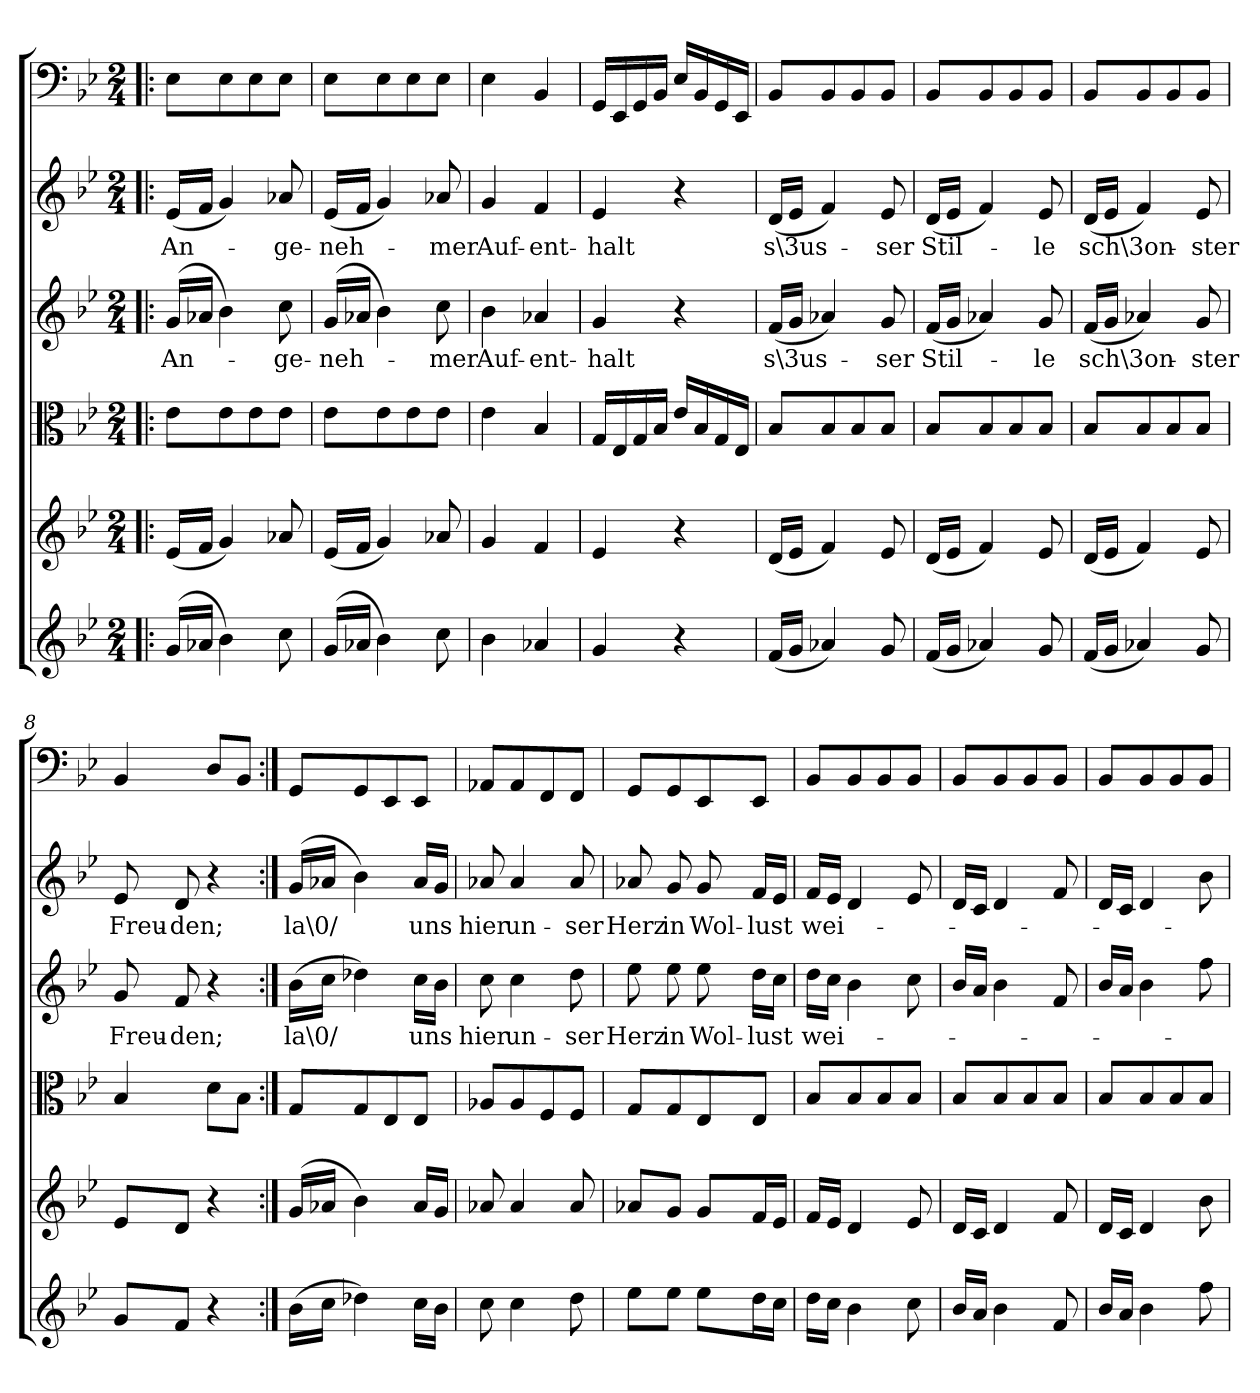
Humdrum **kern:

**kern	**kern	**kern	**kern	**text	**kern	**text	**kern
*part6	*part5	*part4	*part3	*part3	*part2	*part2	*part1
*staff6	*staff5	*staff4	*staff3	*staff3	*staff2	*staff2	*staff1
*clefG2	*clefG2	*clefC3	*clefG2	*	*clefG2	*	*clefF4
*k[b-e-]	*k[b-e-]	*k[b-e-]	*k[b-e-]	*	*k[b-e-]	*	*k[b-e-]
*B-:	*B-:	*B-:	*B-:	*	*B-:	*	*B-:
*M2/4	*M2/4	*M2/4	*M2/4	*	*M2/4	*	*M2/4
=1!|:	=1!|:	=1!|:	=1!|:	=1!|:	=1!|:	=1!|:	=1!|:
(16g/LL	(16e-/LL	8e-\L	(16g/LL	An-	(16e-/LL	An-	8E-\L
16a-X/JJ	16f/JJ	.	16a-X/JJ	.	16f/JJ	.	.
4b-\)	4g/)	8e-\	4b-\)	.	4g/)	.	8E-\
.	.	8e-\	.	.	.	.	8E-\
8cc\	8a-X/	8e-\J	8cc\	-ge-	8a-X/	-ge-	8E-\J
=2	=2	=2	=2	=2	=2	=2	=2
(16g/LL	(16e-/LL	8e-\L	(16g/LL	-neh-	(16e-/LL	-neh-	8E-\L
16a-X/JJ	16f/JJ	.	16a-X/JJ	.	16f/JJ	.	.
4b-\)	4g/)	8e-\	4b-\)	.	4g/)	.	8E-\
.	.	8e-\	.	.	.	.	8E-\
8cc\	8a-X/	8e-\J	8cc\	-mer	8a-X/	-mer	8E-\J
=3	=3	=3	=3	=3	=3	=3	=3
4b-\	4g/	4e-\	4b-\	Auf-	4g/	Auf-	4E-\
4a-X/	4f/	4B-/	4a-X/	-ent-	4f/	-ent-	4BB-/
=4	=4	=4	=4	=4	=4	=4	=4
4g/	4e-/	16G/LL	4g/	-halt	4e-/	-halt	16GG/LL
.	.	16E-/	.	.	.	.	16EE-/
.	.	16G/	.	.	.	.	16GG/
.	.	16B-/JJ	.	.	.	.	16BB-/JJ
4r	4r	16e-/LL	4r	.	4r	.	16E-/LL
.	.	16B-/	.	.	.	.	16BB-/
.	.	16G/	.	.	.	.	16GG/
.	.	16E-/JJ	.	.	.	.	16EE-/JJ
=5	=5	=5	=5	=5	=5	=5	=5
(16f/LL	(16d/LL	8B-/L	(16f/LL	s\3us-	(16d/LL	s\3us-	8BB-/L
16g/JJ	16e-/JJ	.	16g/JJ	.	16e-/JJ	.	.
4a-X/)	4f/)	8B-/	4a-X/)	.	4f/)	.	8BB-/
.	.	8B-/	.	.	.	.	8BB-/
8g/	8e-/	8B-/J	8g/	-ser	8e-/	-ser	8BB-/J
=6	=6	=6	=6	=6	=6	=6	=6
(16f/LL	(16d/LL	8B-/L	(16f/LL	Stil-	(16d/LL	Stil-	8BB-/L
16g/JJ	16e-/JJ	.	16g/JJ	.	16e-/JJ	.	.
4a-X/)	4f/)	8B-/	4a-X/)	.	4f/)	.	8BB-/
.	.	8B-/	.	.	.	.	8BB-/
8g/	8e-/	8B-/J	8g/	-le	8e-/	-le	8BB-/J
=7	=7	=7	=7	=7	=7	=7	=7
(16f/LL	(16d/LL	8B-/L	(16f/LL	sch\3on-	(16d/LL	sch\3on-	8BB-/L
16g/JJ	16e-/JJ	.	16g/JJ	.	16e-/JJ	.	.
4a-X/)	4f/)	8B-/	4a-X/)	.	4f/)	.	8BB-/
.	.	8B-/	.	.	.	.	8BB-/
8g/	8e-/	8B-/J	8g/	-ster	8e-/	-ster	8BB-/J
=8	=8	=8	=8	=8	=8	=8	=8
8g/L	8e-/L	4B-/	8g/	Freu-	8e-/	Freu-	4BB-/
8f/J	8d/J	.	8f/	-den;	8d/	-den;	.
4r	4r	8d\L	4r	.	4r	.	8D/L
.	.	8B-\J	.	.	.	.	8BB-/J
=9:|!	=9:|!	=9:|!	=9:|!	=9:|!	=9:|!	=9:|!	=9:|!
(16b-\LL	(16g/LL	8G/L	(16b-\LL	la\0/	(16g/LL	la\0/	8GG/L
16cc\JJ	16a-X/JJ	.	16cc\JJ	.	16a-X/JJ	.	.
4dd-X\)	4b-\)	8G/	4dd-X\)	.	4b-\)	.	8GG/
.	.	8E-/	.	.	.	.	8EE-/
16cc\LL	16a-/LL	8E-/J	16cc\LL	uns	16a-/LL	uns	8EE-/J
16b-\JJ	16g/JJ	.	16b-\JJ	.	16g/JJ	.	.
=10	=10	=10	=10	=10	=10	=10	=10
8cc\	8a-X/	8A-X/L	8cc\	hier	8a-X/	hier	8AA-X/L
4cc\	4a-/	8A-/	4cc\	un-	4a-/	un-	8AA-/
.	.	8F/	.	.	.	.	8FF/
8dd\	8a-/	8F/J	8dd\	-ser	8a-/	-ser	8FF/J
=11	=11	=11	=11	=11	=11	=11	=11
8ee-\L	8a-X/L	8G/L	8ee-\	Herz	8a-X/	Herz	8GG/L
8ee-\J	8g/J	8G/	8ee-\	in	8g/	in	8GG/
8ee-\L	8g/L	8E-/	8ee-\	Wol-	8g/	Wol-	8EE-/
16dd\L	16f/L	8E-/J	16dd\LL	-lust	16f/LL	-lust	8EE-/J
16cc\JJ	16e-/JJ	.	16cc\JJ	.	16e-/JJ	.	.
=12	=12	=12	=12	=12	=12	=12	=12
16dd\LL	16f/LL	8B-/L	16dd\LL	wei-	16f/LL	wei-	8BB-/L
16cc\JJ	16e-/JJ	.	16cc\JJ	.	16e-/JJ	.	.
4b-\	4d/	8B-/	4b-\	.	4d/	.	8BB-/
.	.	8B-/	.	.	.	.	8BB-/
8cc\	8e-/	8B-/J	8cc\	.	8e-/	.	8BB-/J
=13	=13	=13	=13	=13	=13	=13	=13
16b-/LL	16d/LL	8B-/L	16b-/LL	.	16d/LL	.	8BB-/L
16a/JJ	16c/JJ	.	16a/JJ	.	16c/JJ	.	.
4b-\	4d/	8B-/	4b-\	.	4d/	.	8BB-/
.	.	8B-/	.	.	.	.	8BB-/
8f/	8f/	8B-/J	8f/	.	8f/	.	8BB-/J
=14	=14	=14	=14	=14	=14	=14	=14
16b-/LL	16d/LL	8B-/L	16b-/LL	.	16d/LL	.	8BB-/L
16a/JJ	16c/JJ	.	16a/JJ	.	16c/JJ	.	.
4b-\	4d/	8B-/	4b-\	.	4d/	.	8BB-/
.	.	8B-/	.	.	.	.	8BB-/
8ff\	8b-\	8B-/J	8ff\	.	8b-\	.	8BB-/J
=	=	=	=	=	=	=	=
*-	*-	*-	*-	*-	*-	*-	*-
